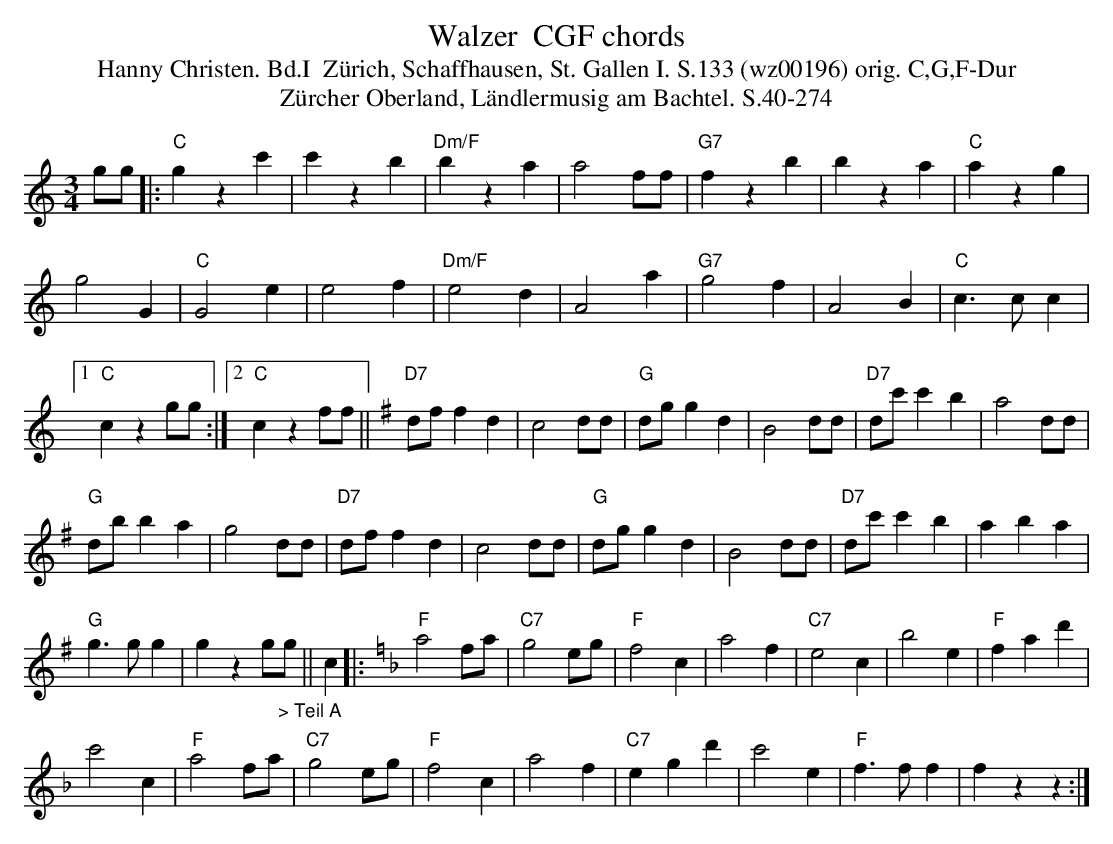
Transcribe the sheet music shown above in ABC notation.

X:1
T:  Walzer  CGF chords
T:Hanny Christen. Bd.I  Z\"urich, Schaffhausen, St. Gallen I. S.133 (wz00196) orig. C,G,F-Dur
T: Z\"urcher Oberland, L\"andlermusig am Bachtel. S.40-274
M:3/4
L:1/4
K:C %%MIDI gchordon
g/g/ |: "C"gzc' | c'zb | "Dm/F"bza |  a2f/f/ | "G7"fzb | bza | "C"azg |
g2G | "C"G2e | e2f | "Dm/F"e2d | A2a | "G7"g2f | A2B | "C"c>cc |1
"C"czg/g/ :|2 "C"czf/f/ || [K:G] "D7"d/f/fd | c2d/d/ | "G"d/g/gd | B2d/d/ | "D7"d/c'/c'b | a2d/d/ |
"G"d/b/ba | g2d/d/ | "D7"d/f/fd | c2d/d/ | "G"d/g/gd | B2d/d/ | "D7"d/c'/c'b | aba |
"G"g>gg | gzg/"_> Teil A"g/ || c |: [K:F] "F"a2f/a/ | "C7"g2e/g/ | "F"f2c | a2f | "C7"e2c | b2e | "F"fad' |
c'2c | "F"a2f/a/ | "C7"g2e/g/ | "F"f2c | a2f | "C7"egd' | c'2e | "F"f>ff | fzz :|
